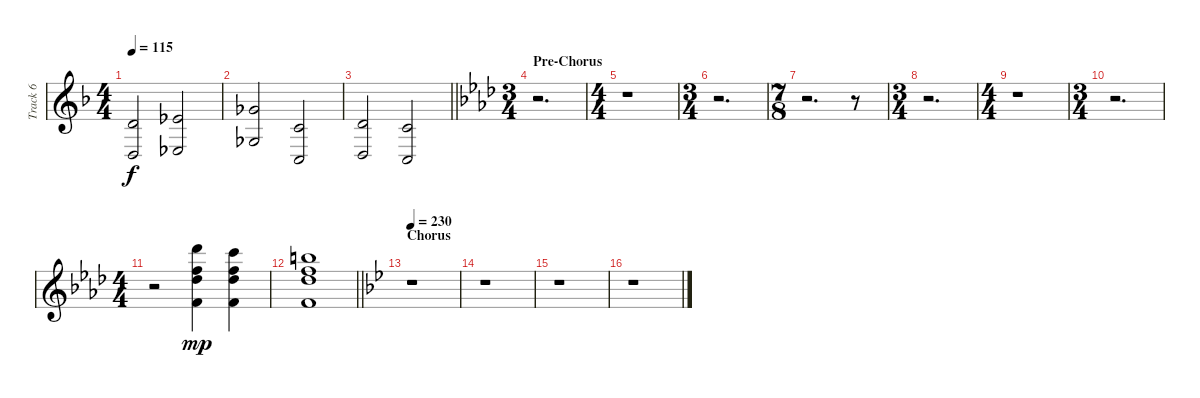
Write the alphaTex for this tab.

\track ("Track 6" "Track 6") {instrument choiraahs}
\staff {score}
\tuning (D4 A3 F3 C3 G2 D2) {hide}
\ts (4 4)
\tempo 115
\clef g2
\ks dminor
(0.1{t} 2.4{t}).2{dy f} (1.1 3.4).2 |
(4.1 1.3).2 (3.2 0.4).2 |
\barLineRight lightlight
(0.1 2.4).2 (3.2 0.4).2 |
\ts (3 4)
\section ("" "Pre-Chorus")
\ks fminor
r.2{d} |
\ts (4 4)
r.1 |
\ts (3 4)
r.2{d} |
\ts (7 8)
r.2{d} r.8 |
\ts (3 4)
r.2{d} |
\ts (4 4)
r.1 |
\ts (3 4)
r.2{d} |
\ts (4 4)
r.2 (23.1 8.2 24.3 25.4).4{dy mp} (22.1 8.2 24.3 25.4).4 |
\barLineRight lightlight
(21.1 8.2 24.3 25.4).1 |
\section ("" "Chorus")
\tempo 230
\ks gminor
r.1 |
r.1 |
r.1 |
r.1
